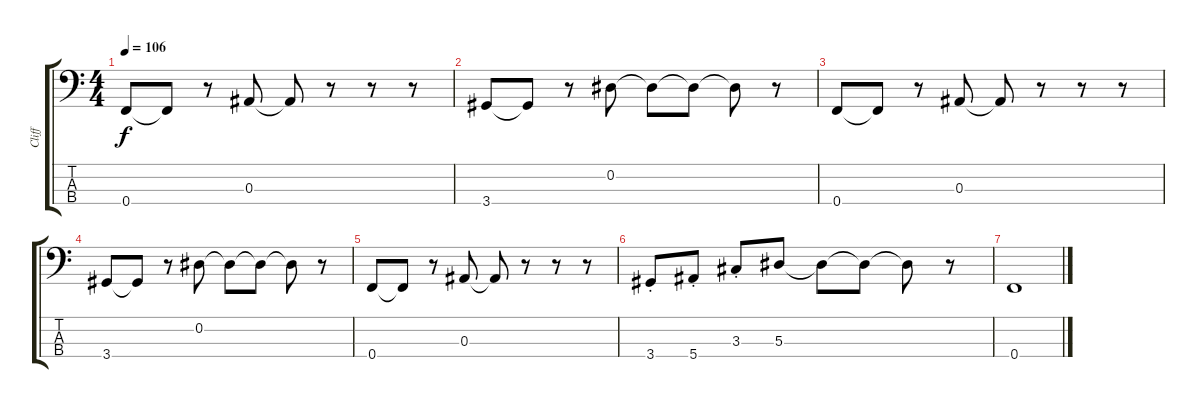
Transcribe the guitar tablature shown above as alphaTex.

\track ("Cliff" "Cliff") {instrument electricbassfinger}
\staff {score tabs}
\tuning (Ab2 Eb2 Bb1 F1) {hide}
\ts (4 4)
\tempo 106
\clef f4
\ks c
0.4.8{dy f} 0.4{t}.8 r.8 0.3.8 0.3{t}.8 r.8 r.8 r.8 |
3.4.8 3.4{t}.8 r.8 0.2.8 0.2{t}.8 0.2{t}.8 0.2{t}.8 r.8 |
0.4.8 0.4{t}.8 r.8 0.3.8 0.3{t}.8 r.8 r.8 r.8 |
3.4.8 3.4{t}.8 r.8 0.2.8 0.2{t}.8 0.2{t}.8 0.2{t}.8 r.8 |
0.4.8 0.4{t}.8 r.8 0.3.8 0.3{t}.8 r.8 r.8 r.8 |
3.4{st}.8 5.4{st}.8 3.3{st}.8 5.3.8 5.3{t}.8 5.3{t}.8 5.3{t}.8 r.8 |
0.4.1
